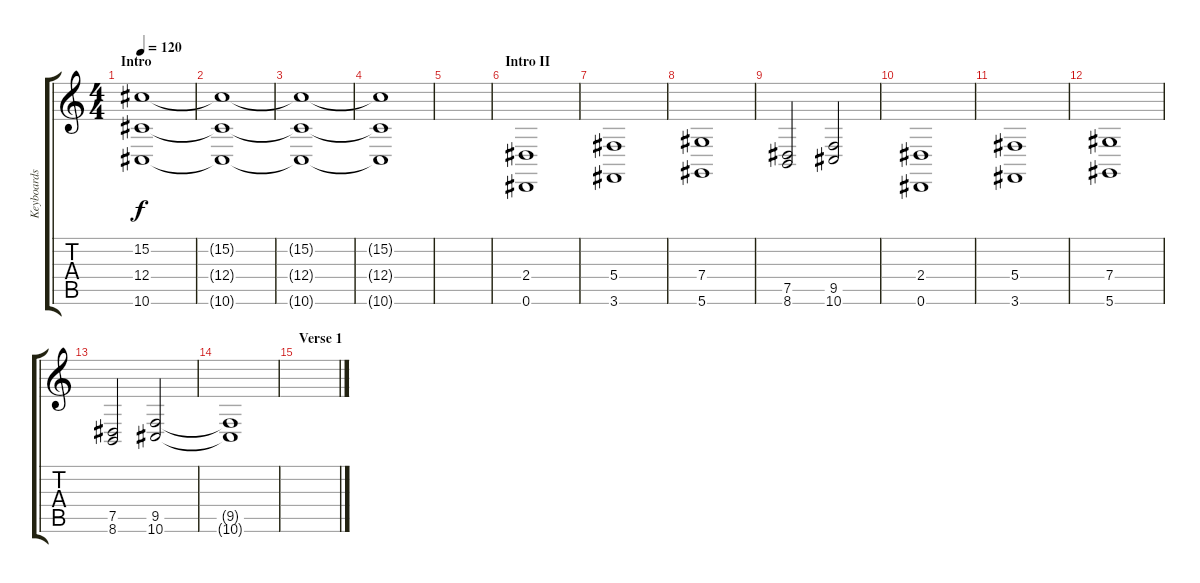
\track ("Keyboards" "Keyboards") {instrument stringensemble1}
\staff {score tabs}
\tuning (Eb4 Bb3 Gb3 Db3 Ab2 Eb2) {hide}
\ts (4 4)
\section ("" "Intro")
\tempo 120
\clef g2
\ks c
(15.2 12.4 10.6).1{dy f instrument stringensemble1} |
(15.2{t} 12.4{t} 10.6{t}).1 |
(15.2{t} 12.4{t} 10.6{t}).1 |
(15.2{t} 12.4{t} 10.6{t}).1 |
|
\section ("" "Intro II")
(2.4 0.6).1 |
(5.4 3.6).1 |
(7.4 5.6).1 |
(7.5 8.6).2 (9.5 10.6).2 |
(2.4 0.6).1 |
(5.4 3.6).1 |
(7.4 5.6).1 |
(7.5 8.6).2 (9.5 10.6).2 |
(9.5{t} 10.6{t}).1 |
\section ("" "Verse 1")
